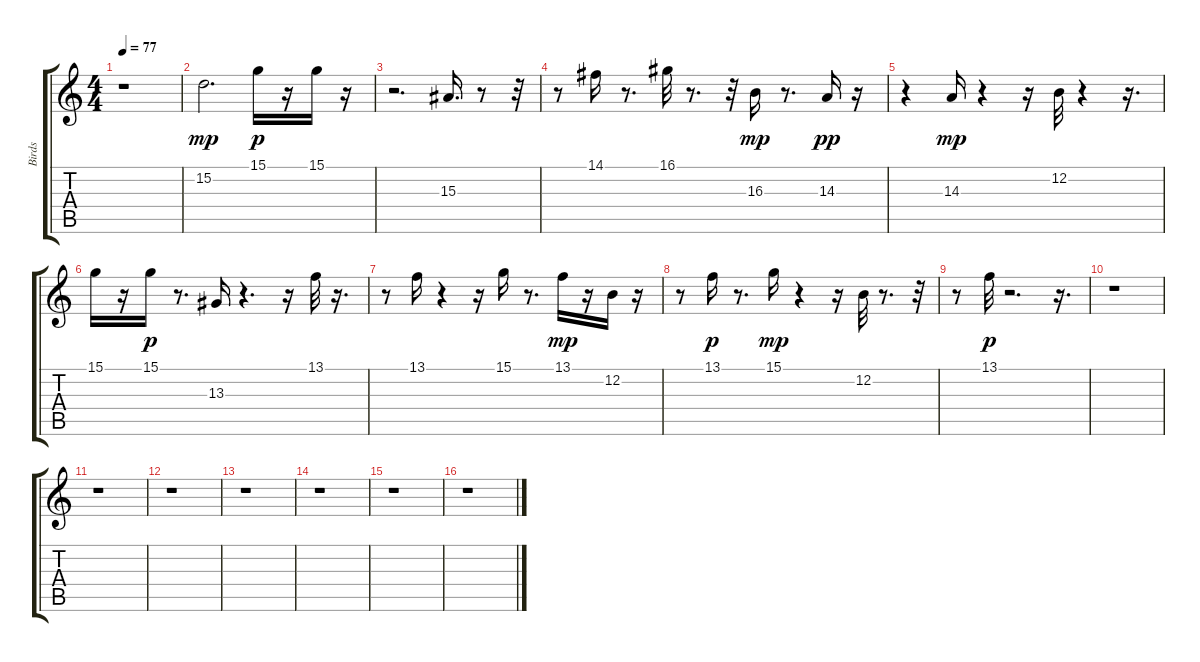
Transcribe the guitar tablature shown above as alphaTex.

\track ("Birds" "Birds") {instrument birdtweet}
\staff {score tabs}
\tuning (E4 B3 G3 D3 A2 E2) {hide}
\ts (4 4)
\tempo 77
\clef g2
\ks c
r.1{dy mp instrument birdtweet} |
15.2.2{d} 15.1.16{dy p} r.16 15.1.16 r.16 |
r.2{d} 15.3.16{d} r.8 r.32 |
r.8 14.1.16 r.8{d} 16.1.32 r.8{d} r.32 16.3.16{dy mp} r.8{d} 14.3.16{dy pp} r.16 |
r.4 14.3.16{dy mp} r.4 r.16 12.2.32 r.4 r.16{d} |
15.1.16 r.16 15.1.16{dy p} r.8{d} 13.3.16 r.4{d} r.16 13.1.32 r.16{d} |
r.8 13.1.16 r.4 r.16 15.1.16 r.8{d} 13.1.16{dy mp} r.16 12.2.16 r.16 |
r.8 13.1.16{dy p} r.8{d} 15.1.16{dy mp} r.4 r.16 12.2.32 r.8{d} r.32 |
r.8 13.1.32{dy p} r.2{d} r.16{d} |
r.1 |
r.1 |
r.1 |
r.1 |
r.1 |
r.1 |
r.1
